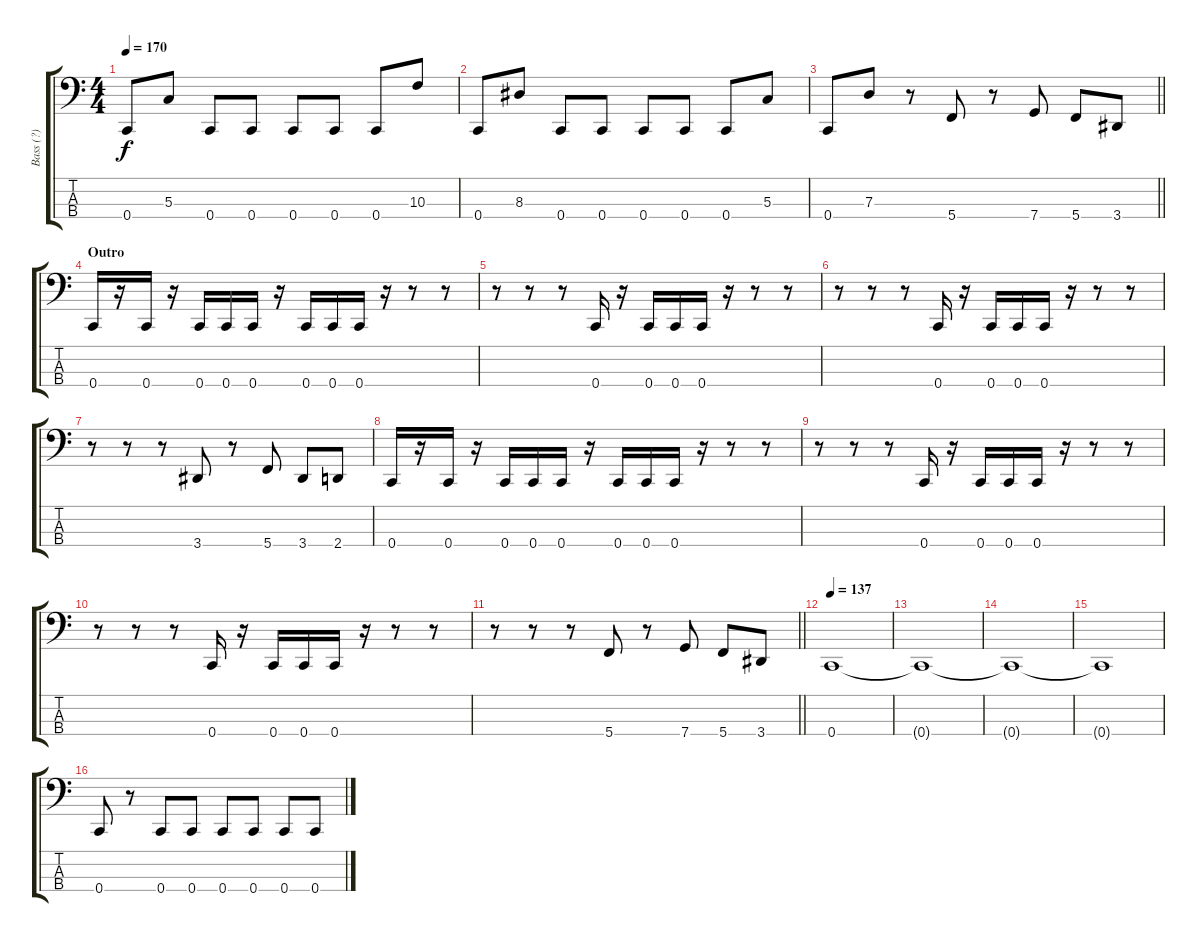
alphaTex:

\track ("Bass (?)" "Bass (?)") {instrument electricbasspick}
\staff {score tabs}
\tuning (F2 C2 G1 C1) {hide}
\ts (4 4)
\tempo 170
\clef f4
\ks c
0.4.8{dy f} 5.3.8 0.4.8 0.4.8 0.4.8 0.4.8 0.4.8 10.3.8 |
0.4.8 8.3.8 0.4.8 0.4.8 0.4.8 0.4.8 0.4.8 5.3.8 |
\barLineRight lightlight
0.4.8 7.3.8 r.8 5.4.8 r.8 7.4.8 5.4.8 3.4.8 |
\section ("" "Outro")
0.4.16 r.16 0.4.16 r.16 0.4.16 0.4.16 0.4.16 r.16 0.4.16 0.4.16 0.4.16 r.16 r.8 r.8 |
r.8 r.8 r.8 0.4.16 r.16 0.4.16 0.4.16 0.4.16 r.16 r.8 r.8 |
r.8 r.8 r.8 0.4.16 r.16 0.4.16 0.4.16 0.4.16 r.16 r.8 r.8 |
r.8 r.8 r.8 3.4.8 r.8 5.4.8 3.4.8 2.4.8 |
0.4.16 r.16 0.4.16 r.16 0.4.16 0.4.16 0.4.16 r.16 0.4.16 0.4.16 0.4.16 r.16 r.8 r.8 |
r.8 r.8 r.8 0.4.16 r.16 0.4.16 0.4.16 0.4.16 r.16 r.8 r.8 |
r.8 r.8 r.8 0.4.16 r.16 0.4.16 0.4.16 0.4.16 r.16 r.8 r.8 |
\barLineRight lightlight
r.8 r.8 r.8 5.4.8 r.8 7.4.8 5.4.8 3.4.8 |
\tempo 137
0.4.1 |
0.4{t}.1 |
0.4{t}.1 |
0.4{t}.1 |
0.4.8 r.8 0.4.8 0.4.8 0.4.8 0.4.8 0.4.8 0.4.8
